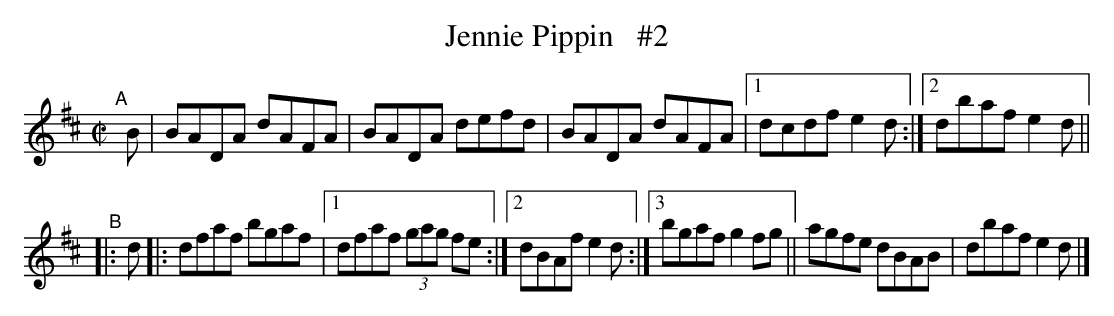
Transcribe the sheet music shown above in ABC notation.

X:1
T: Jennie Pippin   #2
M: C|
L: 1/8
K: D
"^A"[|] B | BADA dAFA | BADA defd | BADA dAFA | [1 dcdf e2d :|[2 dbaf e2d ||
"^B"|: d |: dfaf bgaf |[1 dfaf (3gag fe :|[2 dBAf e2d :|[3 bgaf g2fg || agfe dBAB | dbaf e2d |]
